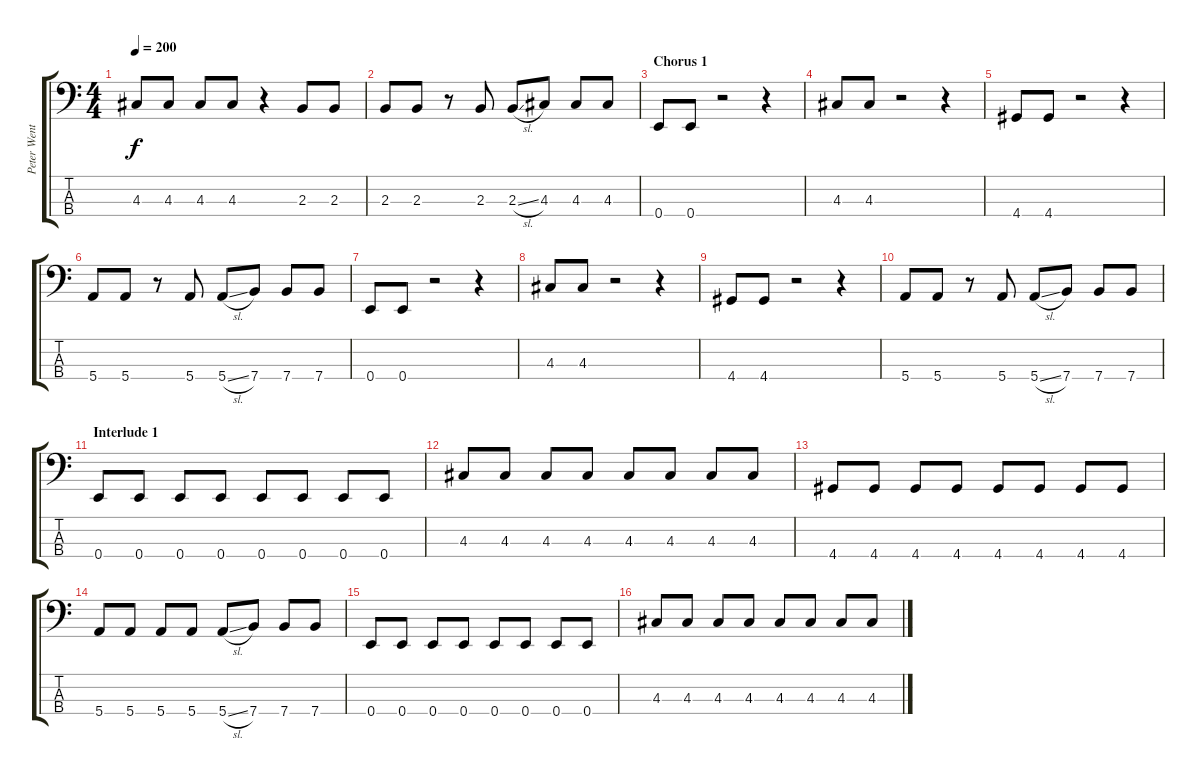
\track ("Peter Wentz (Bass)" "Peter Went") {instrument electricbasspick}
\staff {score tabs}
\tuning (G2 D2 A1 E1) {hide}
\ts (4 4)
\tempo 200
\clef f4
\ks c
4.3.8{dy f} 4.3.8 4.3.8 4.3.8 r.4 2.3.8 2.3.8 |
2.3.8 2.3.8 r.8 2.3.8 2.3{sl}.8 4.3.8 4.3.8 4.3.8 |
\section ("" "Chorus 1")
0.4.8 0.4.8 r.2 r.4 |
4.3.8 4.3.8 r.2 r.4 |
4.4.8 4.4.8 r.2 r.4 |
5.4.8 5.4.8 r.8 5.4.8 5.4{sl}.8 7.4.8 7.4.8 7.4.8 |
0.4.8 0.4.8 r.2 r.4 |
4.3.8 4.3.8 r.2 r.4 |
4.4.8 4.4.8 r.2 r.4 |
5.4.8 5.4.8 r.8 5.4.8 5.4{sl}.8 7.4.8 7.4.8 7.4.8 |
\section ("" "Interlude 1")
0.4.8 0.4.8 0.4.8 0.4.8 0.4.8 0.4.8 0.4.8 0.4.8 |
4.3.8 4.3.8 4.3.8 4.3.8 4.3.8 4.3.8 4.3.8 4.3.8 |
4.4.8 4.4.8 4.4.8 4.4.8 4.4.8 4.4.8 4.4.8 4.4.8 |
5.4.8 5.4.8 5.4.8 5.4.8 5.4{sl}.8 7.4.8 7.4.8 7.4.8 |
0.4.8 0.4.8 0.4.8 0.4.8 0.4.8 0.4.8 0.4.8 0.4.8 |
4.3.8 4.3.8 4.3.8 4.3.8 4.3.8 4.3.8 4.3.8 4.3.8
